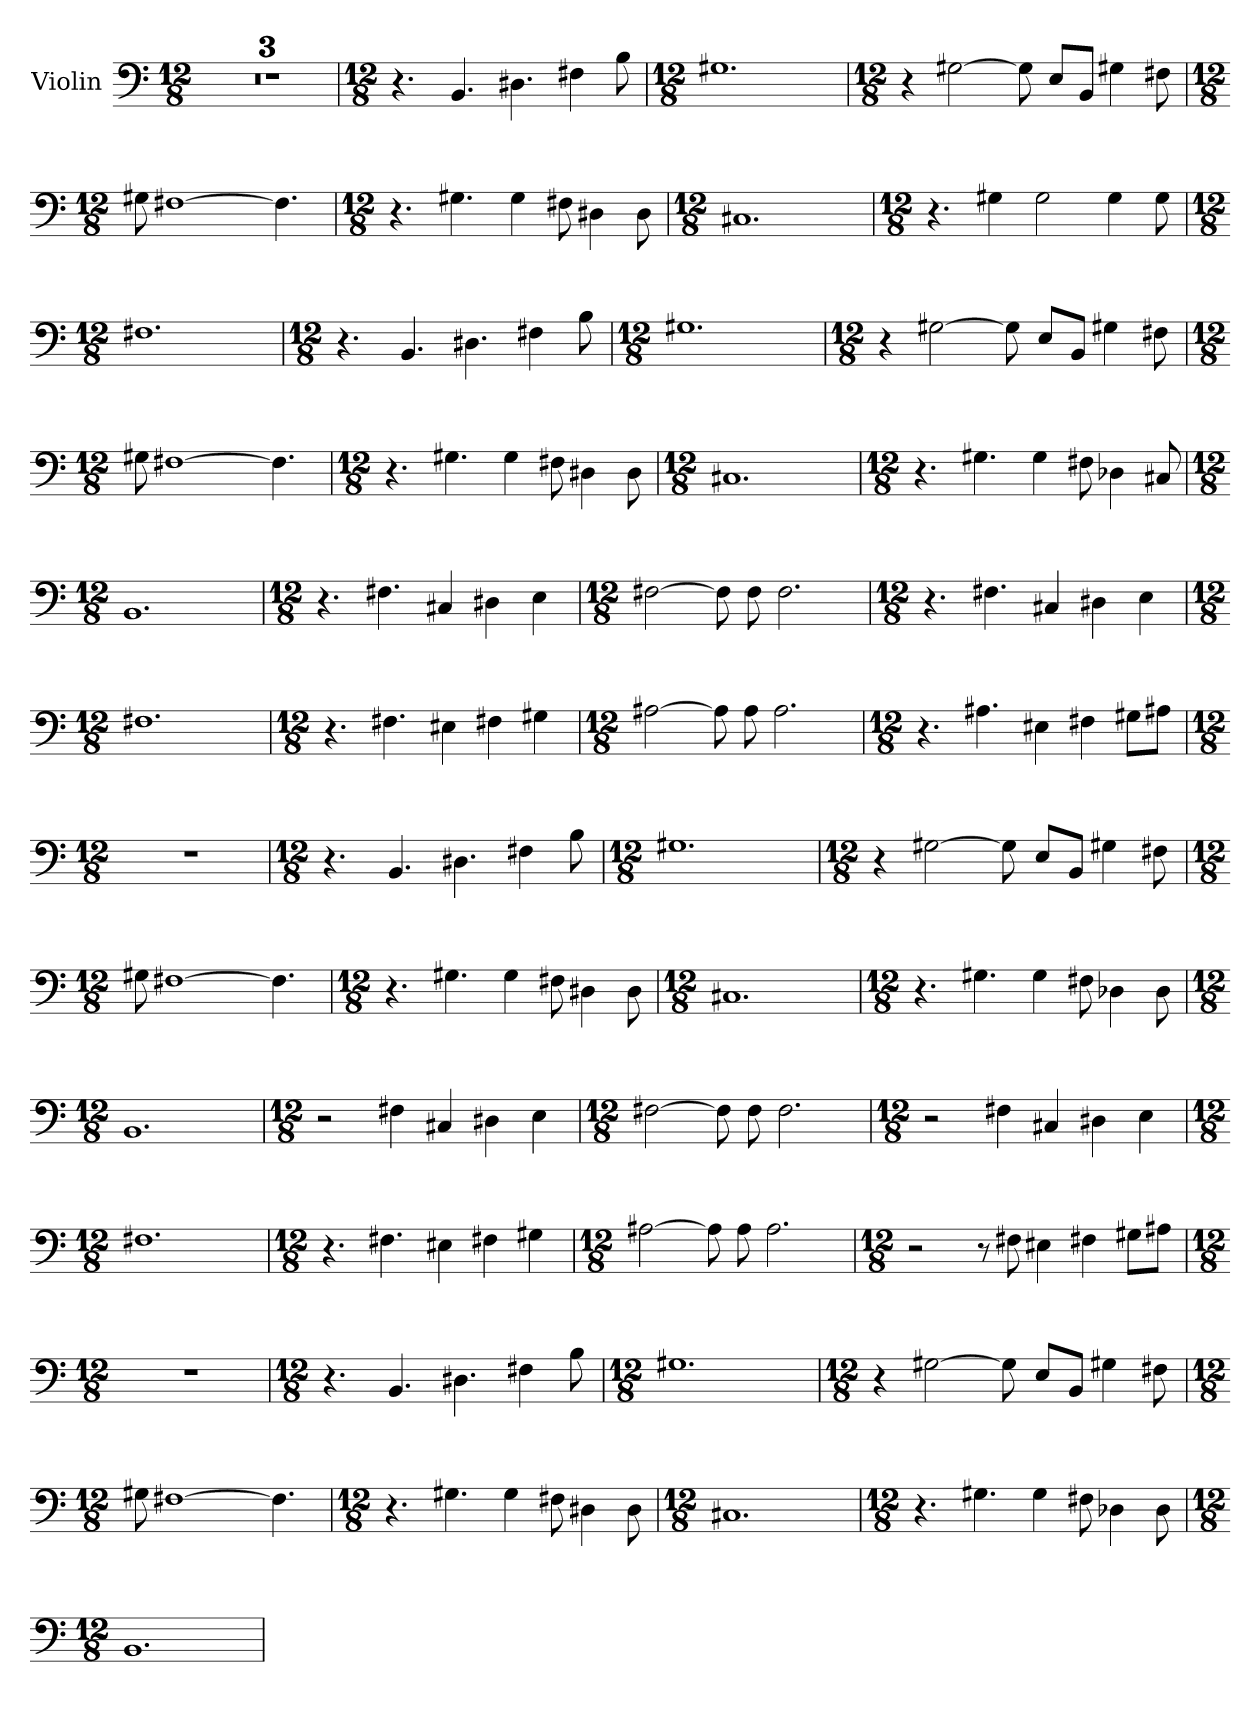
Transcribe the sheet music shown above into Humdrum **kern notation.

**kern
*part1
*staff1
*I"Violin
*I'Vln
*M12/8
=
1.r
=
*M12/8
1.r
=
*M12/8
1.r
=
*M12/8
4.r
4.BB
4.D#X
4F#X
8B
=
*M12/8
1.G#X
=
*M12/8
4r
[2G#X
8G#]
8EL
8BBJ
4G#X
8F#X
=
*M12/8
8G#X
[1F#X
4.F#]
=
*M12/8
4.r
4.G#X
4G#
8F#X
4D#X
8D#
=
*M12/8
1.C#X
=
*M12/8
4.r
4G#X
2G#
4G#
8G#
=
*M12/8
1.F#X
=
*M12/8
4.r
4.BB
4.D#X
4F#X
8B
=
*M12/8
1.G#X
=
*M12/8
4r
[2G#X
8G#]
8EL
8BBJ
4G#X
8F#X
=
*M12/8
8G#X
[1F#X
4.F#]
=
*M12/8
4.r
4.G#X
4G#
8F#X
4D#X
8D#
=
*M12/8
1.C#X
=
*M12/8
4.r
4.G#X
4G#
8F#X
4D-X
8C#X
=
*M12/8
1.BB
=
*M12/8
4.r
4.F#X
4C#X
4D#X
4E
=
*M12/8
[2F#X
8F#]
8F#
2.F#
=
*M12/8
4.r
4.F#X
4C#X
4D#X
4E
=
*M12/8
1.F#X
=
*M12/8
4.r
4.F#X
4E#X
4F#X
4G#X
=
*M12/8
[2A#X
8A#]
8A#
2.A#
=
*M12/8
4.r
4.A#X
4E#X
4F#X
8G#XL
8A#XJ
=
*M12/8
1.r
=
*M12/8
4.r
4.BB
4.D#X
4F#X
8B
=
*M12/8
1.G#X
=
*M12/8
4r
[2G#X
8G#]
8EL
8BBJ
4G#X
8F#X
=
*M12/8
8G#X
[1F#X
4.F#]
=
*M12/8
4.r
4.G#X
4G#
8F#X
4D#X
8D#
=
*M12/8
1.C#X
=
*M12/8
4.r
4.G#X
4G#
8F#X
4D-X
8D-
=
*M12/8
1.BB
=
*M12/8
2r
4F#X
4C#X
4D#X
4E
=
*M12/8
[2F#X
8F#]
8F#
2.F#
=
*M12/8
2r
4F#X
4C#X
4D#X
4E
=
*M12/8
1.F#X
=
*M12/8
4.r
4.F#X
4E#X
4F#X
4G#X
=
*M12/8
[2A#X
8A#]
8A#
2.A#
=
*M12/8
2r
8r
8F#X
4E#X
4F#X
8G#XL
8A#XJ
=
*M12/8
1.r
=
*M12/8
4.r
4.BB
4.D#X
4F#X
8B
=
*M12/8
1.G#X
=
*M12/8
4r
[2G#X
8G#]
8EL
8BBJ
4G#X
8F#X
=
*M12/8
8G#X
[1F#X
4.F#]
=
*M12/8
4.r
4.G#X
4G#
8F#X
4D#X
8D#
=
*M12/8
1.C#X
=
*M12/8
4.r
4.G#X
4G#
8F#X
4D-X
8D-
=
*M12/8
1.BB
=
*-
